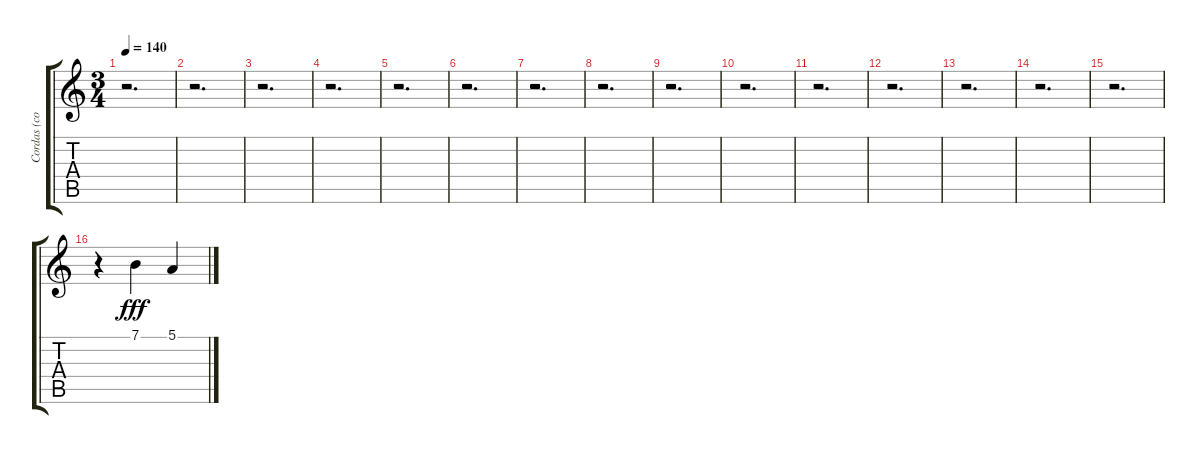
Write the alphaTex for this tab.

\track ("Cordas (coral)" "Cordas (co") {instrument choiraahs}
\staff {score tabs}
\tuning (E4 B3 G3 D3 A2 E2) {hide}
\ts (3 4)
\tempo 140
\clef g2
\ks c
r.2{d dy fff} |
r.2{d} |
r.2{d} |
r.2{d} |
r.2{d} |
r.2{d} |
r.2{d} |
r.2{d} |
r.2{d} |
r.2{d} |
r.2{d} |
r.2{d} |
r.2{d} |
r.2{d} |
r.2{d} |
r.4 7.1.4 5.1.4
